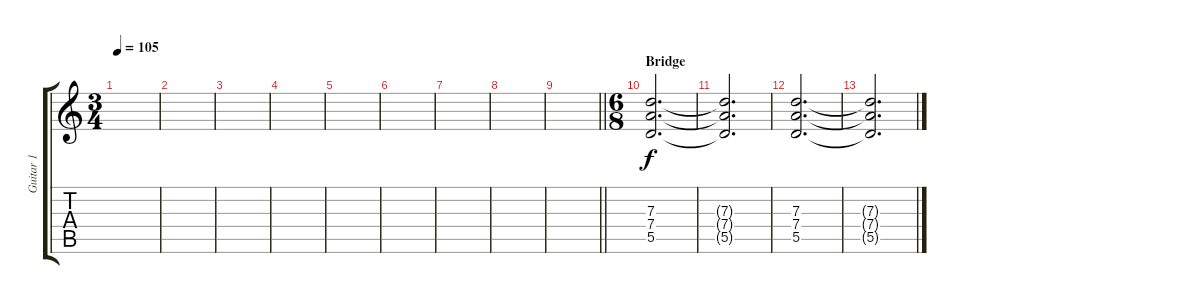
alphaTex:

\track ("Guitar 1" "Guitar 1") {instrument electricguitarclean}
\staff {score tabs}
\tuning (E4 B3 G3 D3 A2 E2) {hide}
\ts (3 4)
\tempo 105
\clef g2
\ks c
|
|
|
|
|
|
|
|
\barLineRight lightlight
|
\ts (6 8)
\section ("" "Bridge")
(7.3 7.4 5.5).2{d} |
(7.3{t} 7.4{t} 5.5{t}).2{d} |
(7.3 7.4 5.5).2{d} |
(7.3{t} 7.4{t} 5.5{t}).2{d}
